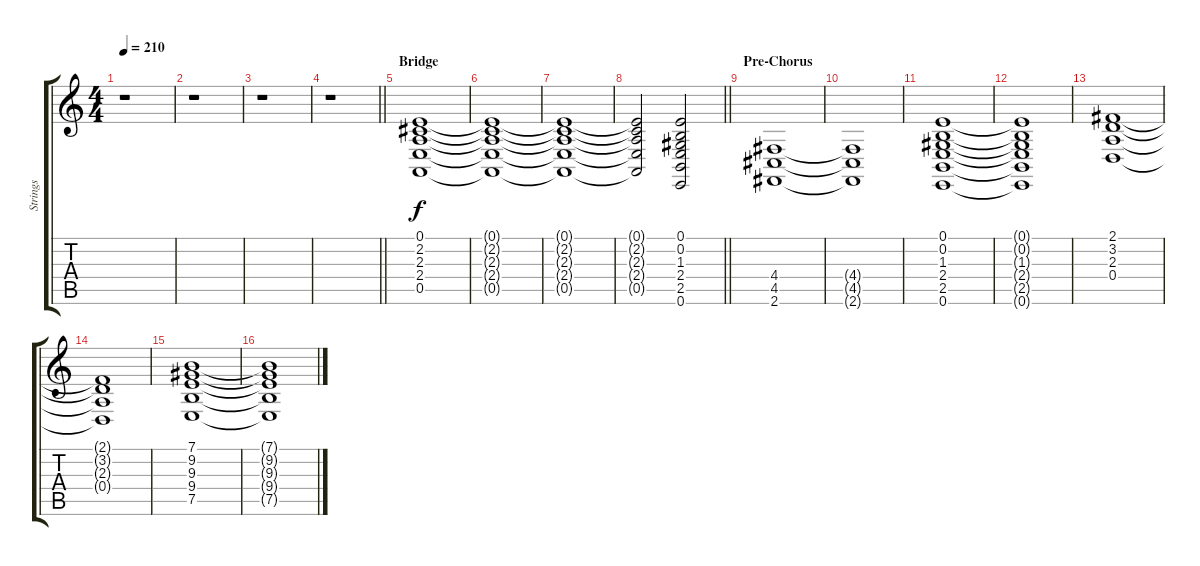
\track ("Strings" "Strings") {instrument stringensemble1}
\staff {score tabs}
\tuning (E4 B3 G3 D3 A2 E2) {hide}
\ts (4 4)
\tempo 210
\clef g2
\ks c
r.1{dy f} |
r.1 |
r.1 |
\barLineRight lightlight
r.1 |
\section ("" "Bridge")
(0.1 2.2 2.3 2.4 0.5).1 |
(0.1{t} 2.2{t} 2.3{t} 2.4{t} 0.5{t}).1 |
(0.1{t} 2.2{t} 2.3{t} 2.4{t} 0.5{t}).1 |
\barLineRight lightlight
(0.1{t} 2.2{t} 2.3{t} 2.4{t} 0.5{t}).2 (0.1 0.2 1.3 2.4 2.5 0.6).2 |
\section ("" "Pre-Chorus")
(4.4 4.5 2.6).1 |
(4.4{t} 4.5{t} 2.6{t}).1 |
(0.1 0.2 1.3 2.4 2.5 0.6).1 |
(0.1{t} 0.2{t} 1.3{t} 2.4{t} 2.5{t} 0.6{t}).1 |
(2.1 3.2 2.3 0.4).1 |
(2.1{t} 3.2{t} 2.3{t} 0.4{t}).1 |
(7.1 9.2 9.3 9.4 7.5).1 |
(7.1{t} 9.2{t} 9.3{t} 9.4{t} 7.5{t}).1
